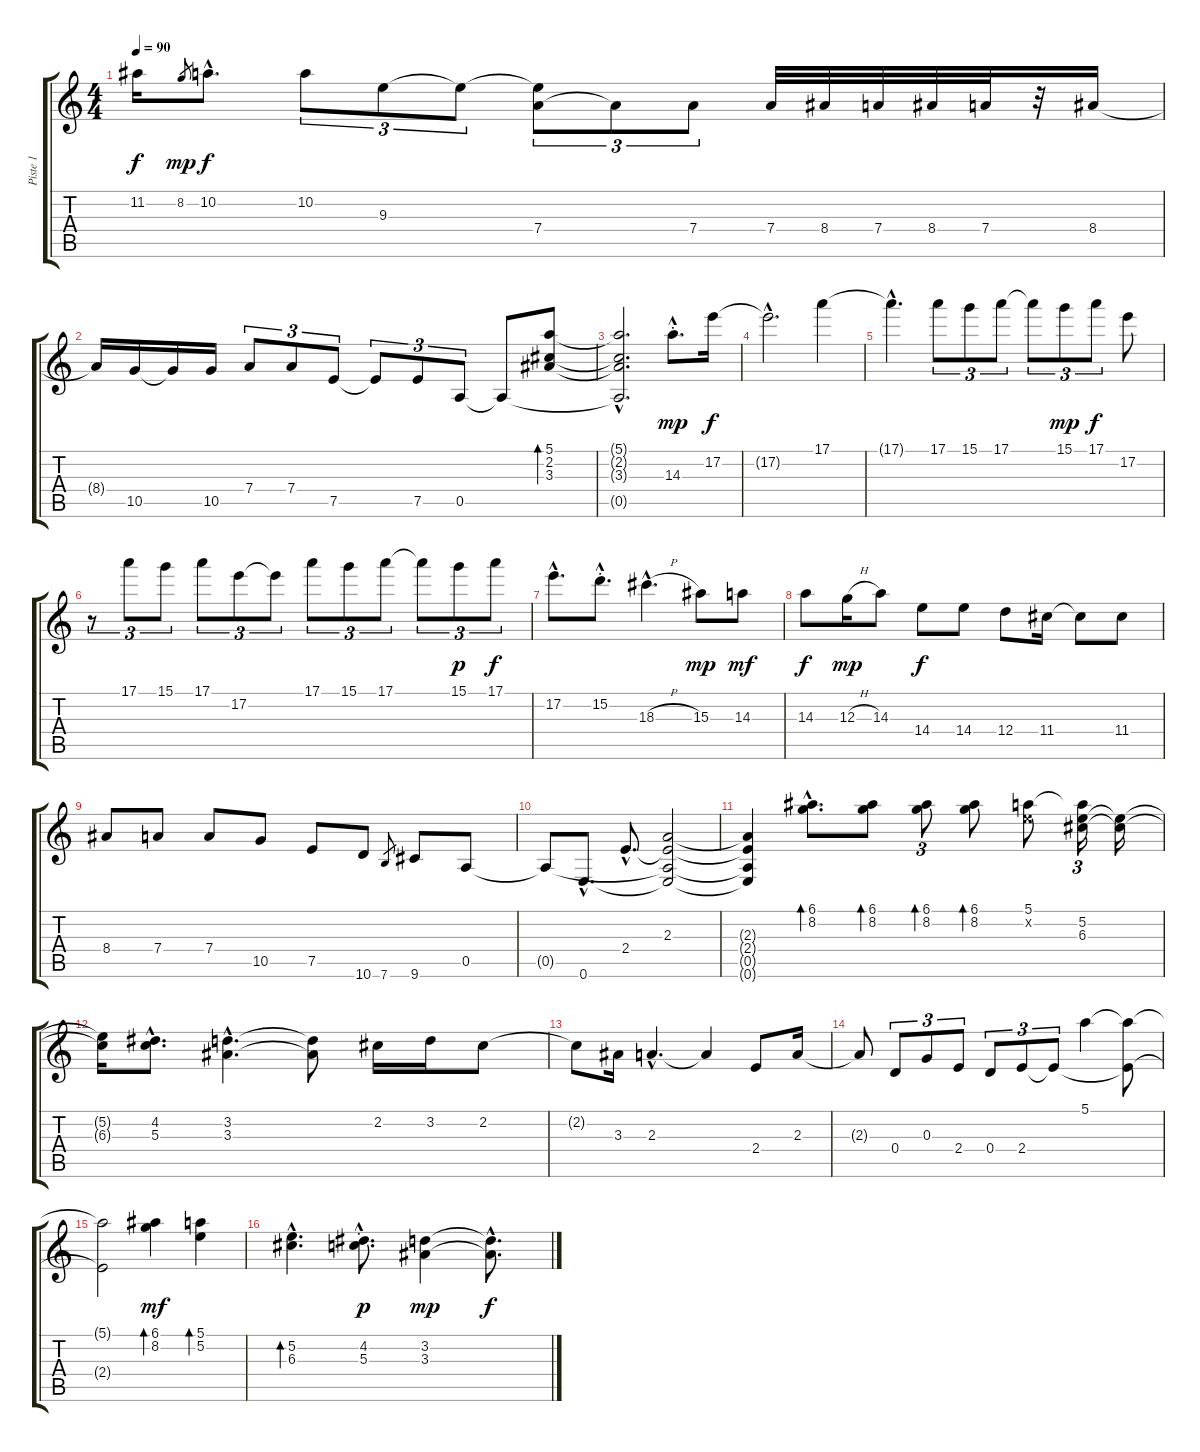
\track ("Piste 1" "Piste 1") {instrument electricguitarjazz}
\staff {score tabs}
\tuning (E4 B3 G3 D3 A2 E2) {hide}
\ts (4 4)
\tempo 90
\clef g2
\ks c
11.2{t}.16{dy f} 8.2.8{gr dy mp} 10.2{hac}.8{d dy f} 10.2.8{tu (3 2)} 9.3.8{tu (3 2)} 9.3{t}.8{tu (3 2)} (9.3{t} 7.4).8{tu (3 2)} 7.4{t}.8{tu (3 2)} 7.4.8{tu (3 2)} 7.4.32 8.4.32 7.4.32 8.4.32 7.4.32 r.32 8.4.16 |
8.4{t}.16 10.5.16 10.5{t}.16 10.5.16 7.4.8{tu (3 2)} 7.4.8{tu (3 2)} 7.5.8{tu (3 2)} 7.5{t}.8{tu (3 2)} 7.5.8{tu (3 2)} 0.5.8{tu (3 2)} 0.5{t}.8 (5.1 2.2 3.3).8{bd 480} |
(5.1{hac t} 2.2{hac t} 3.3{hac t} 0.5{hac t}).2{d} 14.3{hac st}.8{d dy mp} 17.2.16{dy f} |
17.2{hac t}.2{d} 17.1.4 |
17.1{hac t}.4{d} 17.1.8{tu (3 2)} 15.1.8{tu (3 2)} 17.1.8{tu (3 2)} 17.1{t}.8{tu (3 2)} 15.1.8{tu (3 2) dy mp} 17.1.8{tu (3 2) dy f} 17.2.8 |
r.8{tu (3 2)} 17.1.8{tu (3 2)} 15.1.8{tu (3 2)} 17.1.8{tu (3 2)} 17.2.8{tu (3 2)} 17.2{t}.8{tu (3 2)} 17.1.8{tu (3 2)} 15.1.8{tu (3 2)} 17.1.8{tu (3 2)} 17.1{t}.8{tu (3 2)} 15.1.8{tu (3 2) dy p} 17.1.8{tu (3 2) dy f} |
17.2{hac}.8{d} 15.2{hac st}.8{d} 18.3{h hac}.4{d} 15.3.8{dy mp} 14.3.8{dy mf} |
14.3.8{dy f} 12.3{h}.16{dy mp} 14.3.8 14.4.8{dy f} 14.4.8 12.4.8 11.4.16 11.4{t}.8 11.4.8 |
8.4.8 7.4.8 7.4.8 10.5.8 7.5.8 10.6.8 7.6.8{gr} 9.6.8 0.5.8 |
0.5{t}.8 0.6{hac}.8{d} 2.4{hac}.8{d} (2.3 2.4{t} 0.5{t} 0.6{t}).2 |
(2.3{t} 2.4{t} 0.5{t} 0.6{t}).4 (6.1 8.2{hac}).8{d bd 120} (6.1 8.2).8{bd 120} (6.1 8.2).8{tu (3 2) bd 120} (6.1 8.2).8{bd 120} (5.1 5.2{x}).8 (5.1{t} 5.2 6.3).16{tu (3 2)} (5.2{t} 6.3{t}).16 |
(5.2{t} 6.3{t}).16 (4.2{hac} 5.3{hac}).8{d} (3.2{hac} 3.3{hac}).4{d} (3.2{t} 3.3{t}).8 2.2.16 3.2.16 2.2.8 |
2.2{t}.8 3.3.16 2.3{hac}.4{d} 2.3{t}.4 2.4.8 2.3.16 |
2.3{t}.8 0.4.8{tu (3 2)} 0.3.8{tu (3 2)} 2.4.8{tu (3 2)} 0.4.8{tu (3 2)} 2.4.8{tu (3 2)} 2.4{t}.8{tu (3 2)} 5.1.4 (5.1{t} 2.4{t}).8 |
(5.1{t} 2.4{t}).2 (6.1 8.2).4{bd 240 dy mf} (5.1 5.2).4{bd 240} |
(5.2{hac} 6.3{hac}).4{d bd 120} (4.2{hac st} 5.3{hac st}).8{d dy p} (3.2 3.3).4{dy mp} (3.2{hac t} 3.3{hac t}).8{d dy f}
